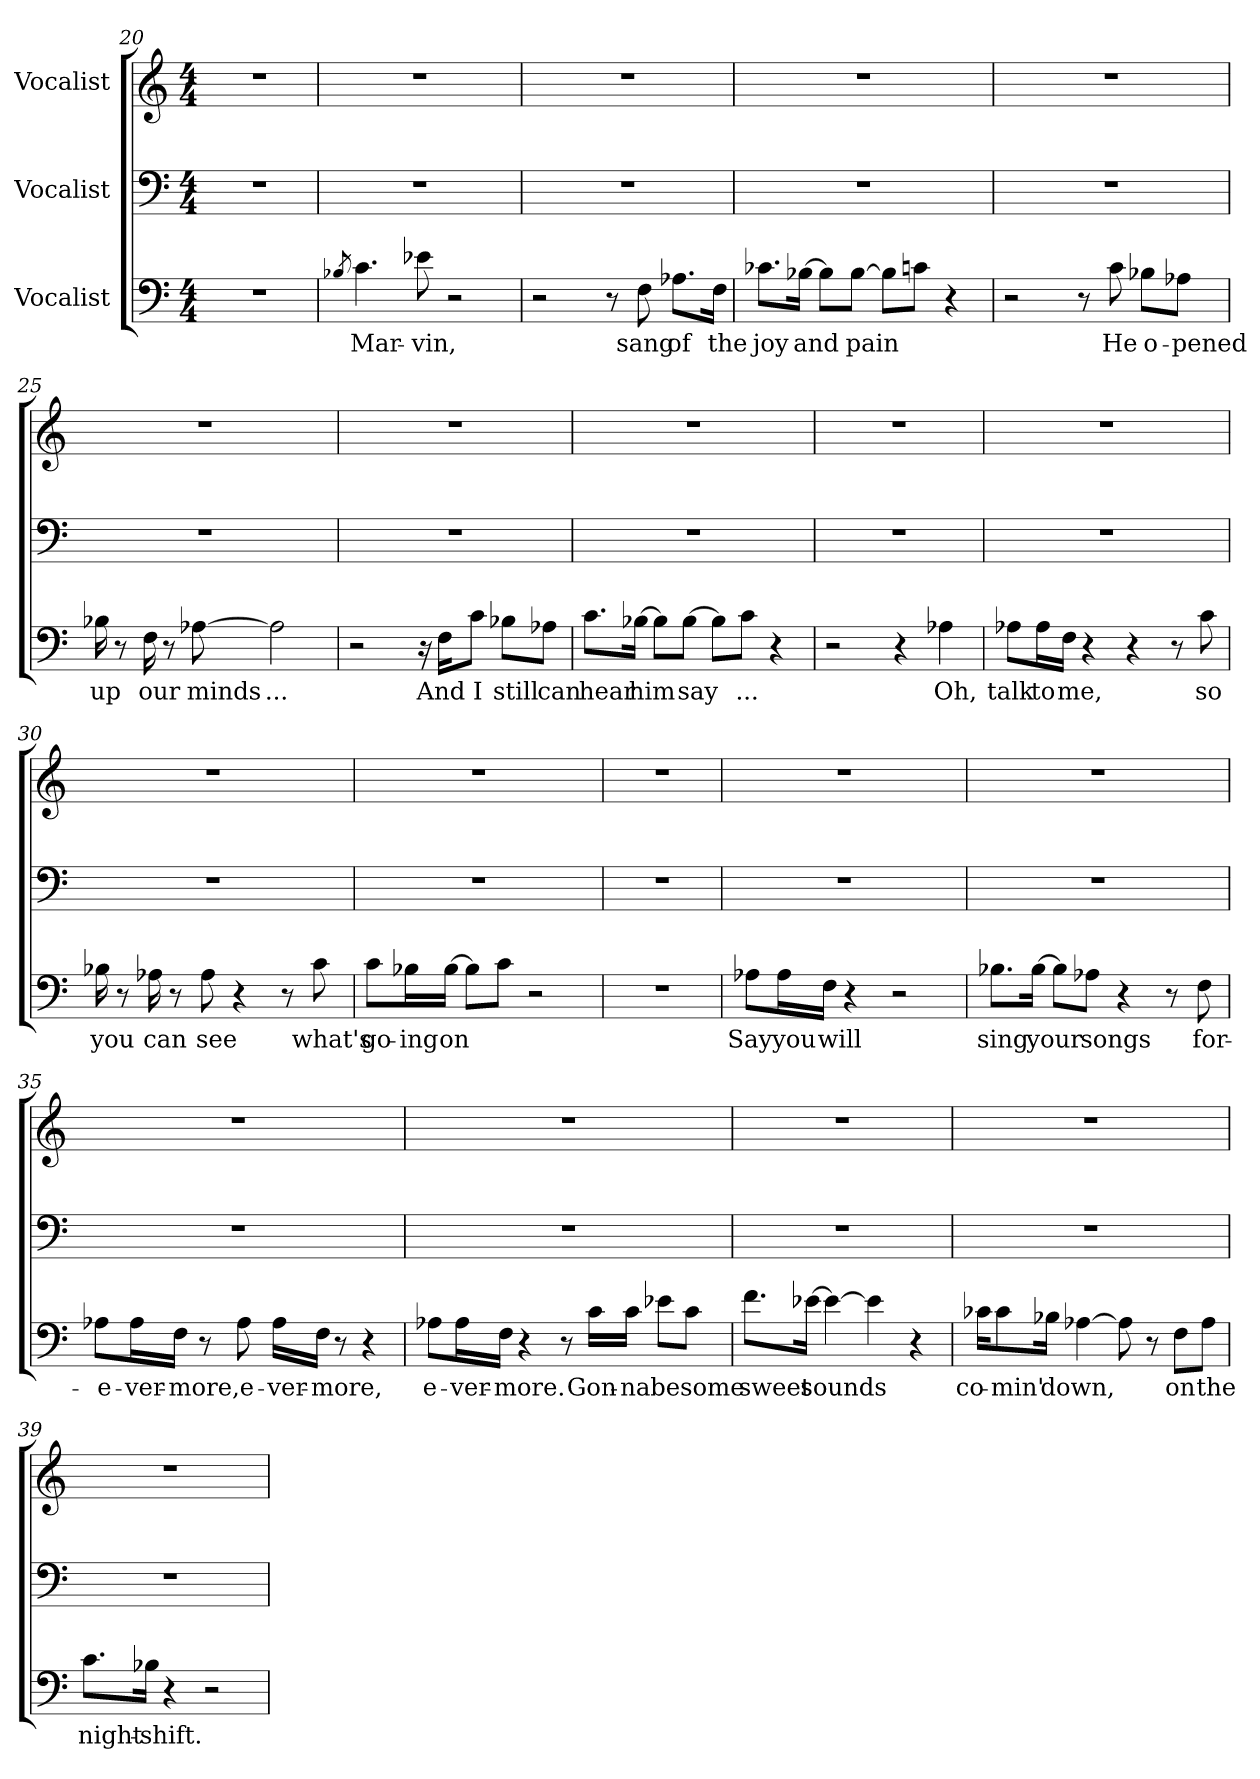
**kern	**text	**kern	**kern
*part3	*part3	*part2	*part1
*staff3	*staff3	*staff2	*staff1
*I"Vocalist	*	*I"Vocalist	*I"Vocalist
*clefF4	*	*clefF4	*clefG2
*M4/4	*	*M4/4	*M4/4
=20	=20	=20	=20
1r	.	1r	1r
=21	=21	=21	=21
8qB-X	_	.	.
4.c	Mar-	1r	1r
8e-X	-vin,	.	.
2r	.	.	.
=22	=22	=22	=22
2r	.	1r	1r
8r	.	.	.
8F	sang	.	.
8.A-X\L	of	.	.
16F\Jk	the	.	.
=23	=23	=23	=23
8.c-X\L	joy	1r	1r
[16B-X\Jk	and	.	.
8B-\L]	_	.	.
[8B-\J	pain	.	.
8B-\L]	_	.	.
8cn\J	_	.	.
4r	.	.	.
=24	=24	=24	=24
2r	.	1r	1r
8r	.	.	.
8c	He	.	.
8B-X\L	o-	.	.
8A-X\J	-pened	.	.
=25	=25	=25	=25
16B-X	up	1r	1r
8r	.	.	.
16F	our	.	.
8r	.	.	.
[8A-X	minds	.	.
2A-]	...	.	.
=26	=26	=26	=26
2r	.	1r	1r
16r	.	.	.
16F\KL	And	.	.
8c\J	I	.	.
8B-X\L	still	.	.
8A-X\J	can	.	.
=27	=27	=27	=27
8.c\L	hear	1r	1r
[16B-X\Jk	him	.	.
8B-\L]	_	.	.
[8B-\J	say	.	.
8B-\L]	_	.	.
8c\J	...	.	.
4r	.	.	.
=28	=28	=28	=28
2r	.	1r	1r
4r	.	.	.
4A-X	Oh,	.	.
=29	=29	=29	=29
8A-X\L	talk	1r	1r
16A-\L	to	.	.
16F\JJ	me,	.	.
4r	.	.	.
4r	.	.	.
8r	.	.	.
8c	so	.	.
=30	=30	=30	=30
16B-X	you	1r	1r
8r	.	.	.
16A-X	can	.	.
8r	.	.	.
8A-	see	.	.
4r	.	.	.
8r	.	.	.
8c	what's	.	.
=31	=31	=31	=31
8c\L	go-	1r	1r
16B-X\L	-ing	.	.
[16B-\JJ	on	.	.
8B-\L]	_	.	.
8c\J	_	.	.
2r	.	.	.
=32	=32	=32	=32
1r	.	1r	1r
=33	=33	=33	=33
8A-X\L	Say	1r	1r
16A-\L	you	.	.
16F\JJ	will	.	.
4r	.	.	.
2r	.	.	.
=34	=34	=34	=34
8.B-X\L	sing	1r	1r
[16B-\Jk	your	.	.
8B-\L]	_	.	.
8A-X\J	songs	.	.
4r	.	.	.
8r	.	.	.
8F	for-	.	.
=35	=35	=35	=35
8A-X\L	-e-	1r	1r
16A-\L	-ver-	.	.
16F\JJ	-more,	.	.
8r	.	.	.
8A-	e-	.	.
16A-\LL	-ver-	.	.
16F\JJ	-more,	.	.
8r	.	.	.
4r	.	.	.
=36	=36	=36	=36
8A-X\L	e-	1r	1r
16A-\L	-ver-	.	.
16F\JJ	-more.	.	.
4r	.	.	.
8r	.	.	.
16c\LL	Gon-	.	.
16c\JJ	-na	.	.
8e-X\L	be	.	.
8c\J	some	.	.
=37	=37	=37	=37
8.f\L	sweet	1r	1r
[16e-X\Jk	sounds	.	.
4e-_	_	.	.
4e-]	_	.	.
4r	.	.	.
=38	=38	=38	=38
16c-X\KL	co-	1r	1r
8c-\	-min'	.	.
16B-X\Jk	down,	.	.
[4A-X	_	.	.
8A-]	_	.	.
8r	.	.	.
8F\L	on	.	.
8A-\J	the	.	.
=39	=39	=39	=39
8.c\L	night-	1r	1r
16B-X\Jk	-shift.	.	.
4r	.	.	.
2r	.	.	.
=	=	=	=
*-	*-	*-	*-
